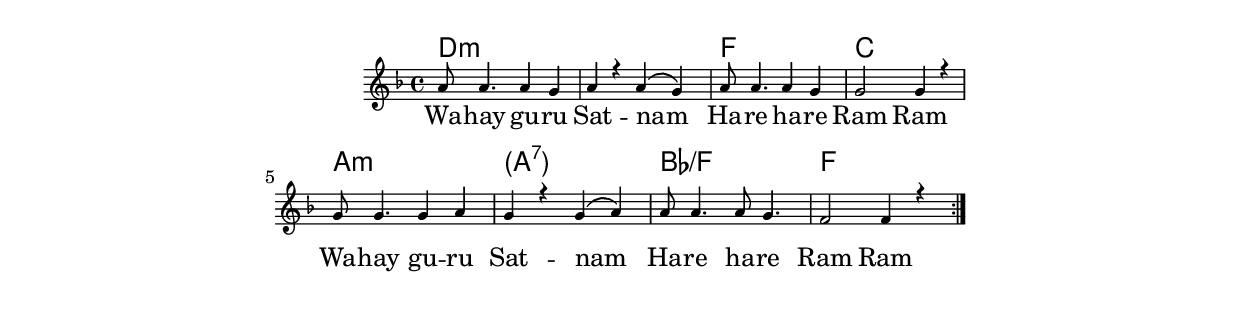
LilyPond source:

\version "2.19.45"
\paper {
	line-width = 4.6\in
}

#(define (parenthesis-ignatzek-chord-names in-pitches bass inversion context) 
(markup #:line ("(" (ignatzek-chord-names in-pitches bass inversion context) ")"))) 

melody = \relative c'' {
  \clef treble
  \key f \major
  \time 4/4 
	\new Voice = "words" {
		\voiceOne 
		\repeat volta 2 {
			a8 a4. a4 g | a r a( g) | a8 a4. a4 g | g2 g4 r |
			g8 g4. g4 a | g r g( a) | a8 a4. a8 g4. | f2 f4 r |
		}
	}
}

harmony = \relative c'' {
    \voiceTwo
      
}

text =  \lyricmode {
	Wa -- hay gu -- ru Sat -- nam__
	Ha -- re ha -- re Ram Ram
	Wa -- hay gu -- ru Sat -- nam__
	Ha -- re ha -- re Ram Ram
}

harmonies = \chordmode {
  	d1:m | d:m | f | c |
  	a:m | 
  	\set chordNameFunction = #parenthesis-ignatzek-chord-names 
		a1:7 
		\unset chordNameFunction 
  	| bes/f | f |
}

\score {
  <<
    \new ChordNames {
      \set chordChanges = ##t
      \harmonies
    }
    \new Staff \with { \magnifyStaff #5/7 } {
    <<
    	\new Voice = "upper" { \melody }
    	\new Voice = "lower" { \harmony }
    >>
  	}
  	\new Lyrics \lyricsto "words" \text
  >>
  
  
  \layout { 
   % #(layout-set-staff-size 14)
   }
  \midi { 
  	\tempo 4 = 125
  }
}